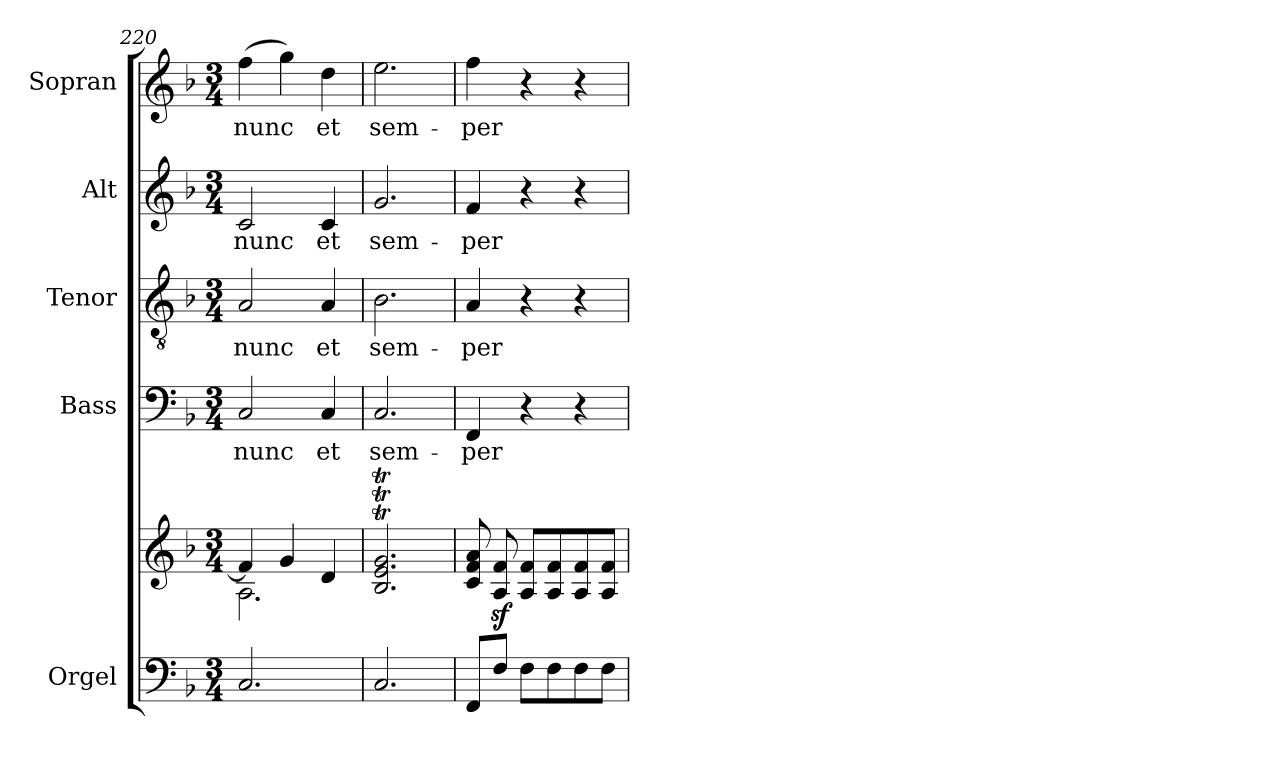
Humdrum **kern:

**kern	**kern	**kern	**text	**kern	**text	**kern	**text	**kern	**text
*part5	*part5	*part4	*part4	*part3	*part3	*part2	*part2	*part1	*part1
*staff6	*staff5	*staff4	*staff4	*staff3	*staff3	*staff2	*staff2	*staff1	*staff1
*I"Orgel	*	*I"Bass	*	*I"Tenor	*	*I"Alt	*	*I"Sopran	*
*I'Org.	*	*I'B.	*	*I'T.	*	*I'A.	*	*I'S.	*
*clefF4	*clefG2	*clefF4	*	*clefGv2	*	*clefG2	*	*clefG2	*
*k[b-]	*k[b-]	*k[b-]	*	*k[b-]	*	*k[b-]	*	*k[b-]	*
*F:	*F:	*F:	*	*F:	*	*F:	*	*F:	*
*M3/4	*M3/4	*M3/4	*	*M3/4	*	*M3/4	*	*M3/4	*
=220	=220	=220	=220	=220	=220	=220	=220	=220	=220
*	*^	*	*	*	*	*	*	*	*
!	!	!	!	!LO:LY:b	!	!LO:LY:b	!	!LO:LY:b	!	!LO:LY:b
2.C/	4f/]	2.A\	2C/	nunc	2A/	nunc	2c/	nunc	(>4ff\	nunc
.	4g/	.	.	.	.	.	.	.	4gg\)	.
!	!	!	!	!LO:LY:b	!	!LO:LY:b	!	!LO:LY:b	!	!LO:LY:b
.	4d/	.	4C/	et	4A/	et	4c/	et	4dd\	et
*	*v	*v	*	*	*	*	*	*	*	*
=221	=221	=221	=221	=221	=221	=221	=221	=221	=221
!	!	!	!LO:LY:b	!	!LO:LY:b	!	!LO:LY:b	!	!LO:LY:b
2.C/	2.B-/T 2.e/T 2.g/T	2.C/	sem-	2.B-\	sem-	2.g/	sem-	2.ee\	sem-
!!LO:LB:g=z
=222	=222	=222	=222	=222	=222	=222	=222	=222	=222
!	!	!	!LO:LY:b	!	!LO:LY:b	!	!LO:LY:b	!	!LO:LY:b
8FF/L	8c/ 8f/ 8a/	4FF/	-per	4A/	-per	4f/	-per	4ff\	-per
8F/J	8A/z< 8f/z<	.	.	.	.	.	.	.	.
8F\L	8A/ 8f/L	4r	.	4r	.	4r	.	4r	.
8F\	8A/ 8f/	.	.	.	.	.	.	.	.
8F\	8A/ 8f/	4r	.	4r	.	4r	.	4r	.
8F\J	8A/ 8f/J	.	.	.	.	.	.	.	.
=	=	=	=	=	=	=	=	=	=
*-	*-	*-	*-	*-	*-	*-	*-	*-	*-
